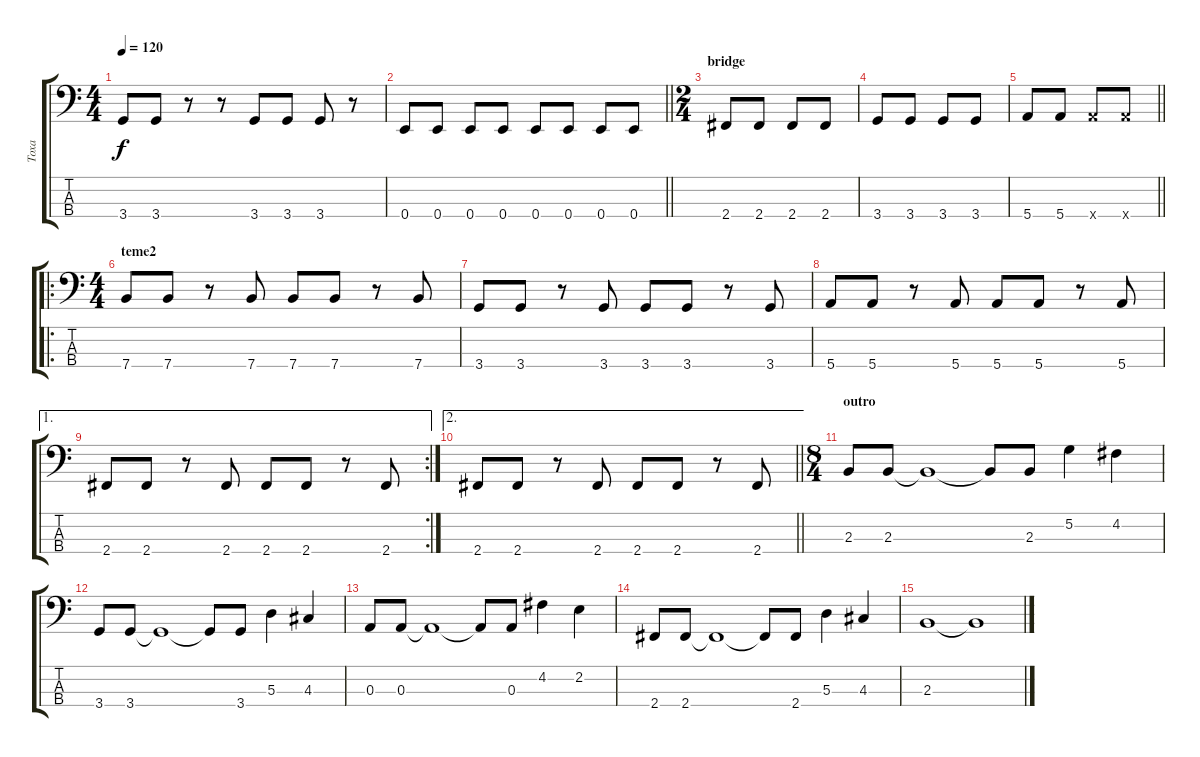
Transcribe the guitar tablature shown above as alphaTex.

\track ("Тоха" "Тоха") {instrument electricbassfinger}
\staff {score tabs}
\tuning (G2 D2 A1 E1) {hide}
\ts (4 4)
\tempo 120
\clef f4
\ks c
3.4.8{dy f} 3.4.8 r.8 r.8 3.4.8 3.4.8 3.4.8 r.8 |
\barLineRight lightlight
0.4.8 0.4.8 0.4.8 0.4.8 0.4.8 0.4.8 0.4.8 0.4.8 |
\ts (2 4)
\section ("" "bridge")
2.4.8 2.4.8 2.4.8 2.4.8 |
3.4.8 3.4.8 3.4.8 3.4.8 |
\barLineRight lightlight
5.4.8 5.4.8 5.4{x}.8 5.4{x}.8 |
\ro
\ts (4 4)
\section ("" "teme2")
7.4.8 7.4.8 r.8 7.4.8 7.4.8 7.4.8 r.8 7.4.8 |
3.4.8 3.4.8 r.8 3.4.8 3.4.8 3.4.8 r.8 3.4.8 |
5.4.8 5.4.8 r.8 5.4.8 5.4.8 5.4.8 r.8 5.4.8 |
\ae 1
\rc 2
2.4.8 2.4.8 r.8 2.4.8 2.4.8 2.4.8 r.8 2.4.8 |
\ae 2
\barLineRight lightlight
2.4.8 2.4.8 r.8 2.4.8 2.4.8 2.4.8 r.8 2.4.8 |
\ts (8 4)
\section ("" "outro")
2.3.8 2.3.8 2.3{t}.1 2.3{t}.8 2.3.8 5.2.4 4.2.4 |
3.4.8 3.4.8 3.4{t}.1 3.4{t}.8 3.4.8 5.3.4 4.3.4 |
0.3.8 0.3.8 0.3{t}.1 0.3{t}.8 0.3.8 4.2.4 2.2.4 |
2.4.8 2.4.8 2.4{t}.1 2.4{t}.8 2.4.8 5.3.4 4.3.4 |
2.3.1 2.3{t}.1
